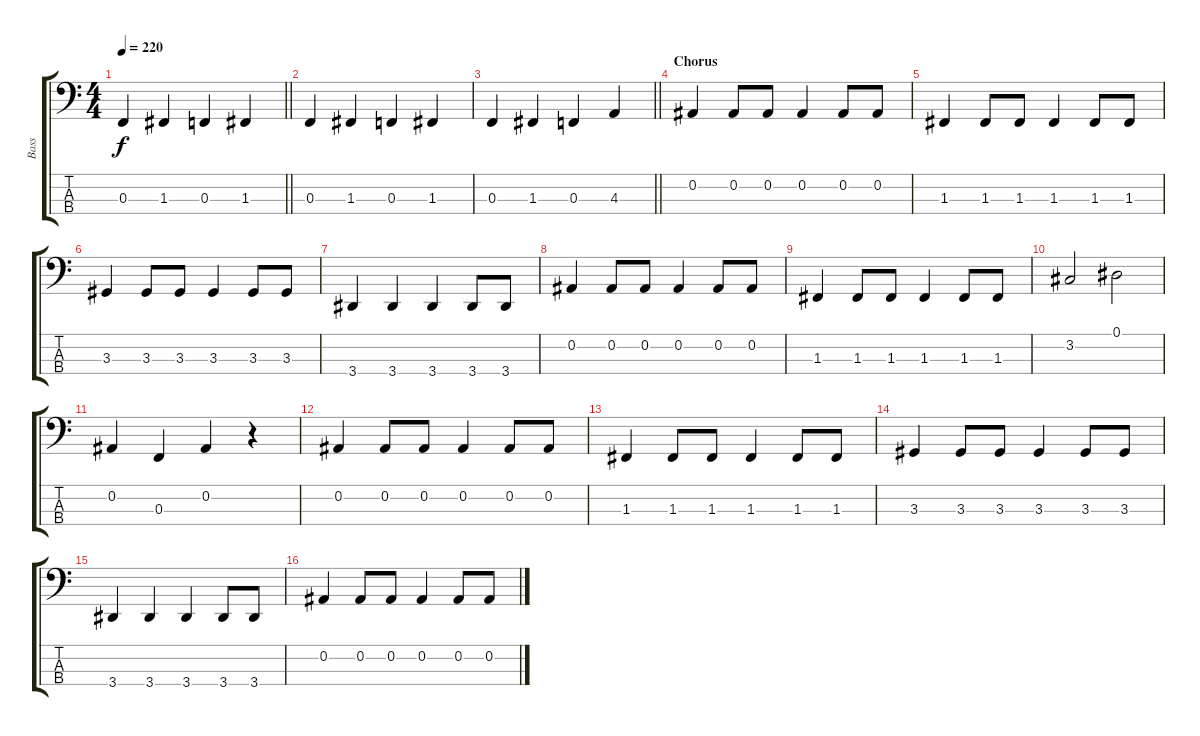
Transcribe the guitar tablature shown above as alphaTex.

\track ("Bass" "Bass") {instrument electricbassfinger}
\staff {score tabs}
\tuning (Eb2 Bb1 F1 C1) {hide}
\ts (4 4)
\tempo 220
\clef f4
\barLineRight lightlight
\ks c
0.3.4{dy f} 1.3.4 0.3.4 1.3.4 |
0.3.4 1.3.4 0.3.4 1.3.4 |
\barLineRight lightlight
0.3.4 1.3.4 0.3.4 4.3.4 |
\section ("" "Chorus")
0.2.4 0.2.8 0.2.8 0.2.4 0.2.8 0.2.8 |
1.3.4 1.3.8 1.3.8 1.3.4 1.3.8 1.3.8 |
3.3.4 3.3.8 3.3.8 3.3.4 3.3.8 3.3.8 |
3.4.4 3.4.4 3.4.4 3.4.8 3.4.8 |
0.2.4 0.2.8 0.2.8 0.2.4 0.2.8 0.2.8 |
1.3.4 1.3.8 1.3.8 1.3.4 1.3.8 1.3.8 |
3.2.2 0.1.2 |
0.2.4 0.3.4 0.2.4 r.4 |
0.2.4 0.2.8 0.2.8 0.2.4 0.2.8 0.2.8 |
1.3.4 1.3.8 1.3.8 1.3.4 1.3.8 1.3.8 |
3.3.4 3.3.8 3.3.8 3.3.4 3.3.8 3.3.8 |
3.4.4 3.4.4 3.4.4 3.4.8 3.4.8 |
0.2.4 0.2.8 0.2.8 0.2.4 0.2.8 0.2.8
